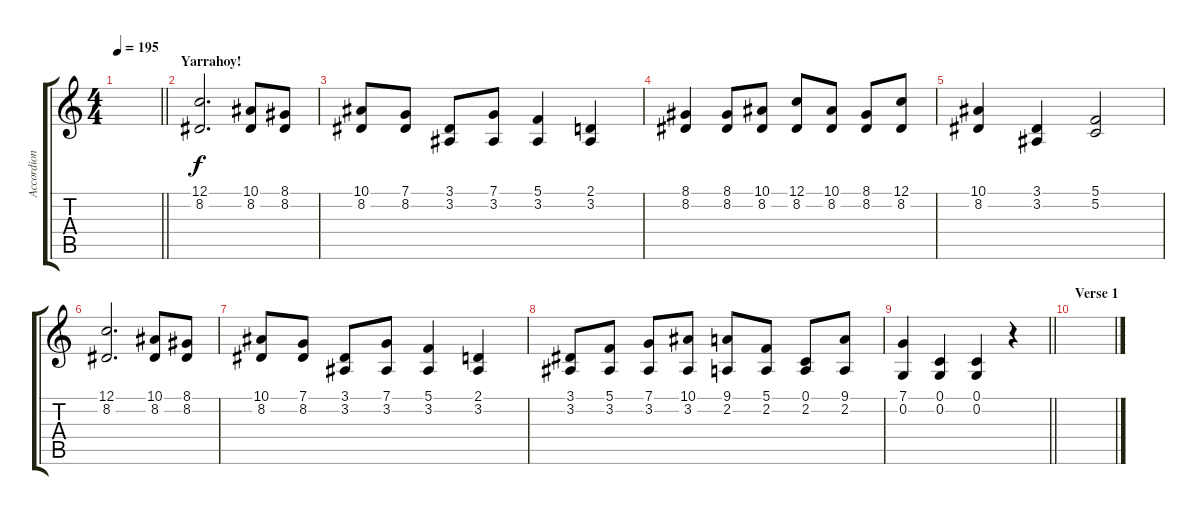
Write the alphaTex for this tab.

\track ("Accordion" "Accordion") {instrument accordion}
\staff {score tabs}
\tuning (C4 G3 Eb3 Bb2 F2 C2) {hide}
\ts (4 4)
\tempo 195
\clef g2
\barLineRight lightlight
\ks c
|
\section ("" "Yarrahoy!")
(12.1 8.2).2{d} (10.1 8.2).8 (8.1 8.2).8 |
(10.1 8.2).8 (7.1 8.2).8 (3.1 3.2).8 (7.1 3.2).8 (5.1 3.2).4 (2.1 3.2).4 |
(8.1 8.2).4 (8.1 8.2).8 (10.1 8.2).8 (12.1 8.2).8 (10.1 8.2).8 (8.1 8.2).8 (12.1 8.2).8 |
(10.1 8.2).4 (3.1 3.2).4 (5.1 5.2).2 |
(12.1 8.2).2{d} (10.1 8.2).8 (8.1 8.2).8 |
(10.1 8.2).8 (7.1 8.2).8 (3.1 3.2).8 (7.1 3.2).8 (5.1 3.2).4 (2.1 3.2).4 |
(3.1 3.2).8 (5.1 3.2).8 (7.1 3.2).8 (10.1 3.2).8 (9.1 2.2).8 (5.1 2.2).8 (0.1 2.2).8 (9.1 2.2).8 |
\barLineRight lightlight
(7.1 0.2).4 (0.1 0.2).4 (0.1 0.2).4 r.4 |
\section ("" "Verse 1")
